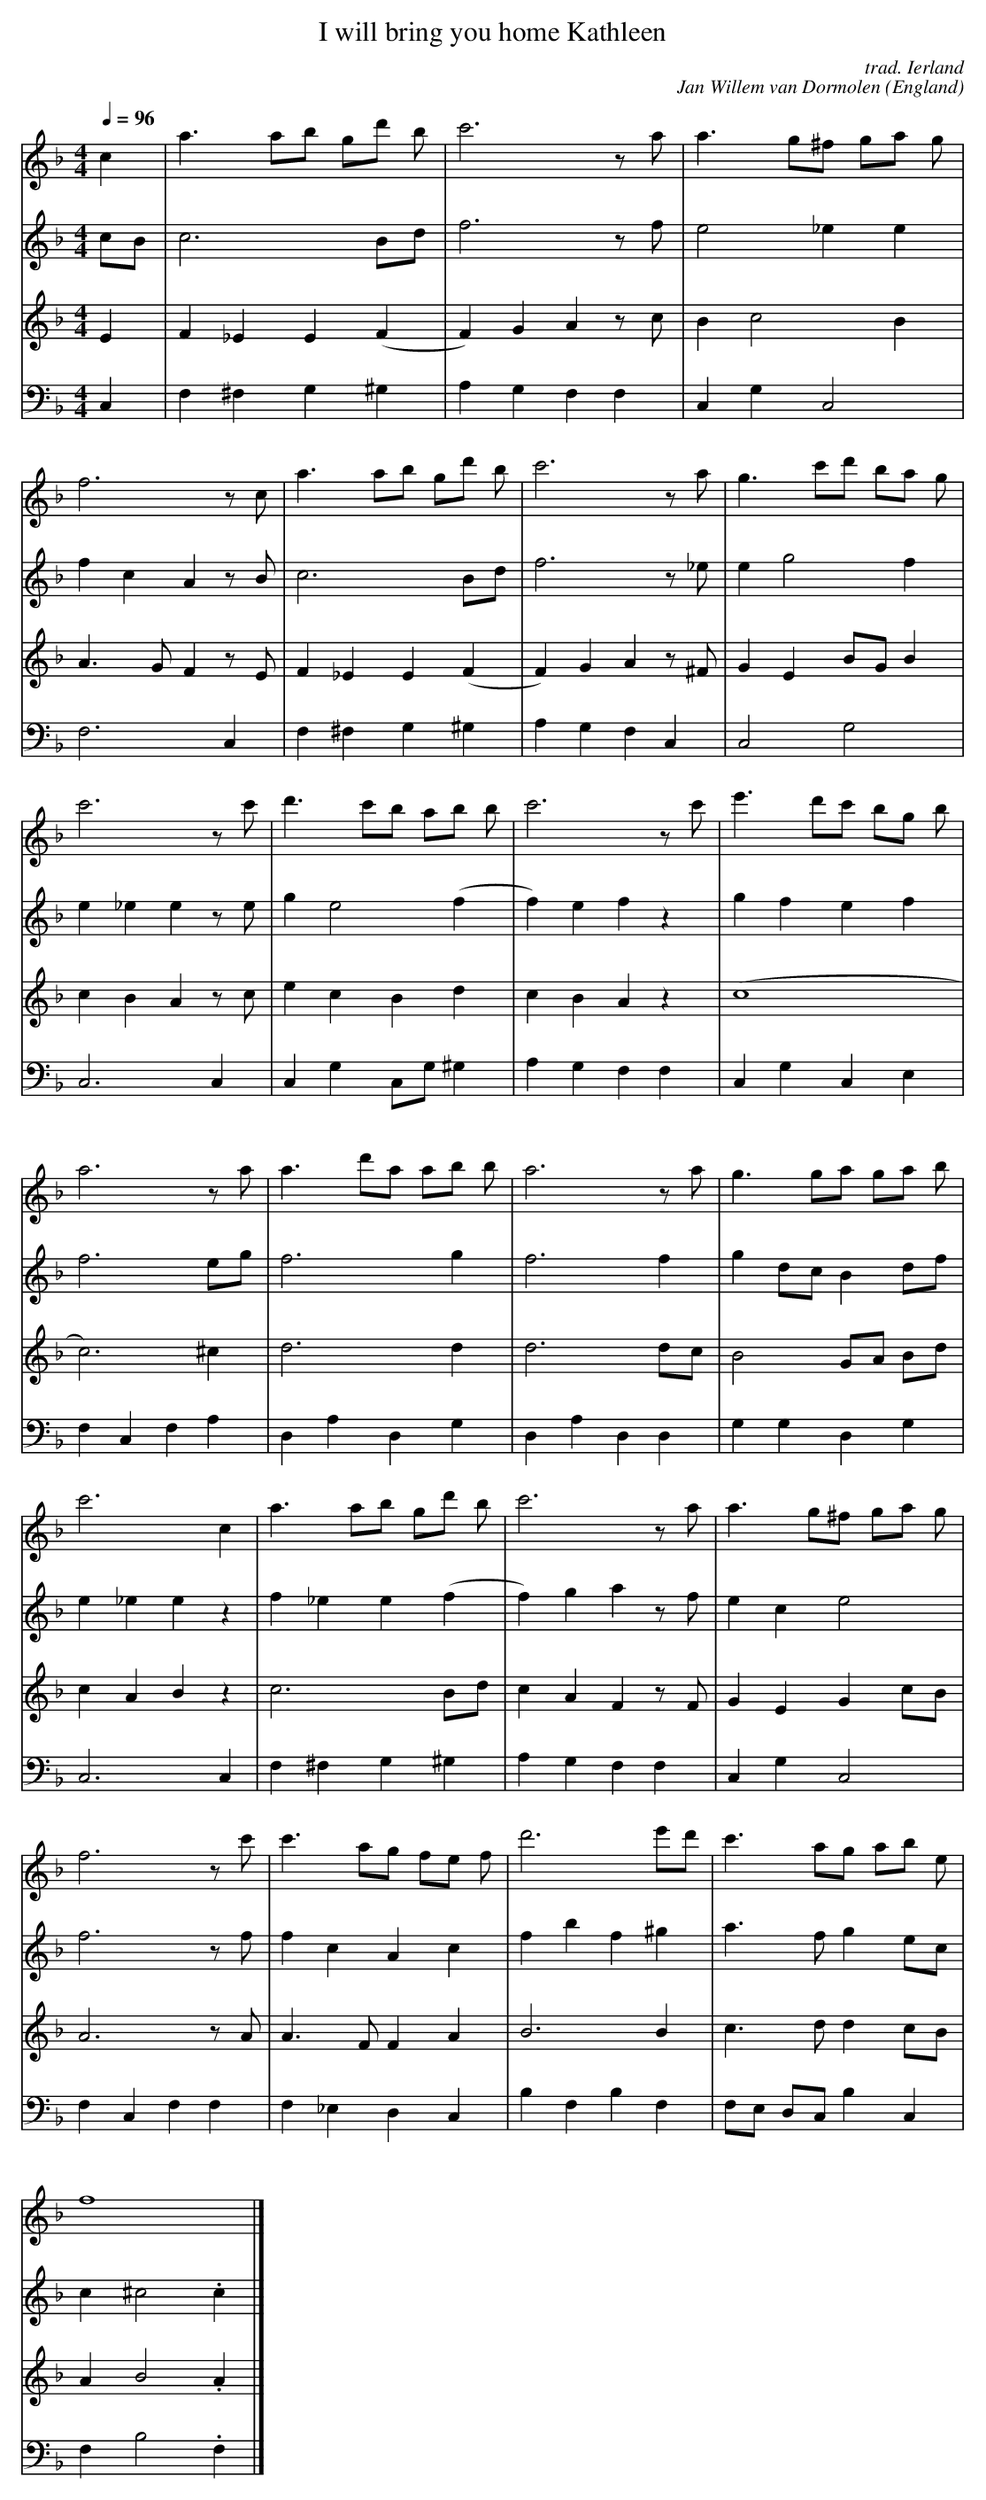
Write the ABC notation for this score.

X:1
T:I will bring you home Kathleen
C:trad. Ierland
C:Jan Willem van Dormolen
O:England
M:4/4
L:1/8
Q:1/4=96
K:F
V:1
c2 |a3 ab gd' b|c'6 za |a3 g^f ga g|
f6 zc |a3 ab gd' b|c'6 za |g3 c'd' ba g|
c'6 zc' |d'3 c'b ab b|c'6 zc' |e'3 d'c' bg b|
a6 za |a3 d'a ab b|a6 za |g3 ga ga b|
c'6 c2 |a3 ab gd' b|c'6 za |a3 g^f ga g|
f6 zc' |c'3 ag fe f|d'6 e'd' |c'3 ag ab e|
f8 |]
V:2          %II
cB |c6 Bd |f6 zf |e4 _e2 e2 |
f2 c2 A2 zB |c6 Bd |f6 z_e |e2 g4 f2 |
e2 _e2 e2 ze |g2 e4 (f2 |f2) e2 f2 z2 |g2 f2 e2 f2 |
f6 eg |f6 g2 |f6 f2 |g2 dc B2 df |
e2 _e2 e2 z2 |f2 _e2 e2 (f2 |f2) g2 a2 zf |e2 c2 e4 |
f6 zf |f2 c2 A2 c2 |f2 b2 f2 ^g2 |a3 fg2 ec |
c2 ^c4 .c2 |]
V:3          %III
E2 |F2 _E2 E2 (F2 |F2) G2 A2 zc |B2 c4 B2 |
A3 GF2 zE |F2 _E2 E2 (F2 |F2) G2 A2 z^F |G2 E2 BG B2 |
c2 B2 A2 zc |e2 c2 B2 d2 |c2 B2 A2 z2 |(c8 |
c6) ^c2 |d6 d2 |d6 dc |B4 GA Bd |
c2 A2 B2 z2 |c6 Bd |c2 A2 F2 zF |G2 E2 G2 cB |
A6 zA |A3 FF2 A2 |B6 B2 |c3 dd2 cB |
A2 B4 .A2 |]
V:4          %IV
C,2 |F,2 ^F,2 G,2 ^G,2 |A,2 G,2 F,2 F,2 |C,2 G,2 C,4 |
F,6 C,2 |F,2 ^F,2 G,2 ^G,2 |A,2 G,2 F,2 C,2 |C,4 G,4 |
C,6 C,2 |C,2 G,2 C,G, ^G,2 |A,2 G,2 F,2 F,2 |C,2 G,2 C,2 E,2 |
F,2 C,2 F,2 A,2 |D,2 A,2 D,2 G,2 |D,2 A,2 D,2 D,2 |G,2 G,2 D,2 G,2 |
C,6 C,2 |F,2 ^F,2 G,2 ^G,2 |A,2 G,2 F,2 F,2 |C,2 G,2 C,4 |
F,2 C,2 F,2 F,2 |F,2 _E,2 D,2 C,2 |B,2 F,2 B,2 F,2 |F,E, D,C, B,2 C,2 |
F,2 B,4 .F,2 |]
